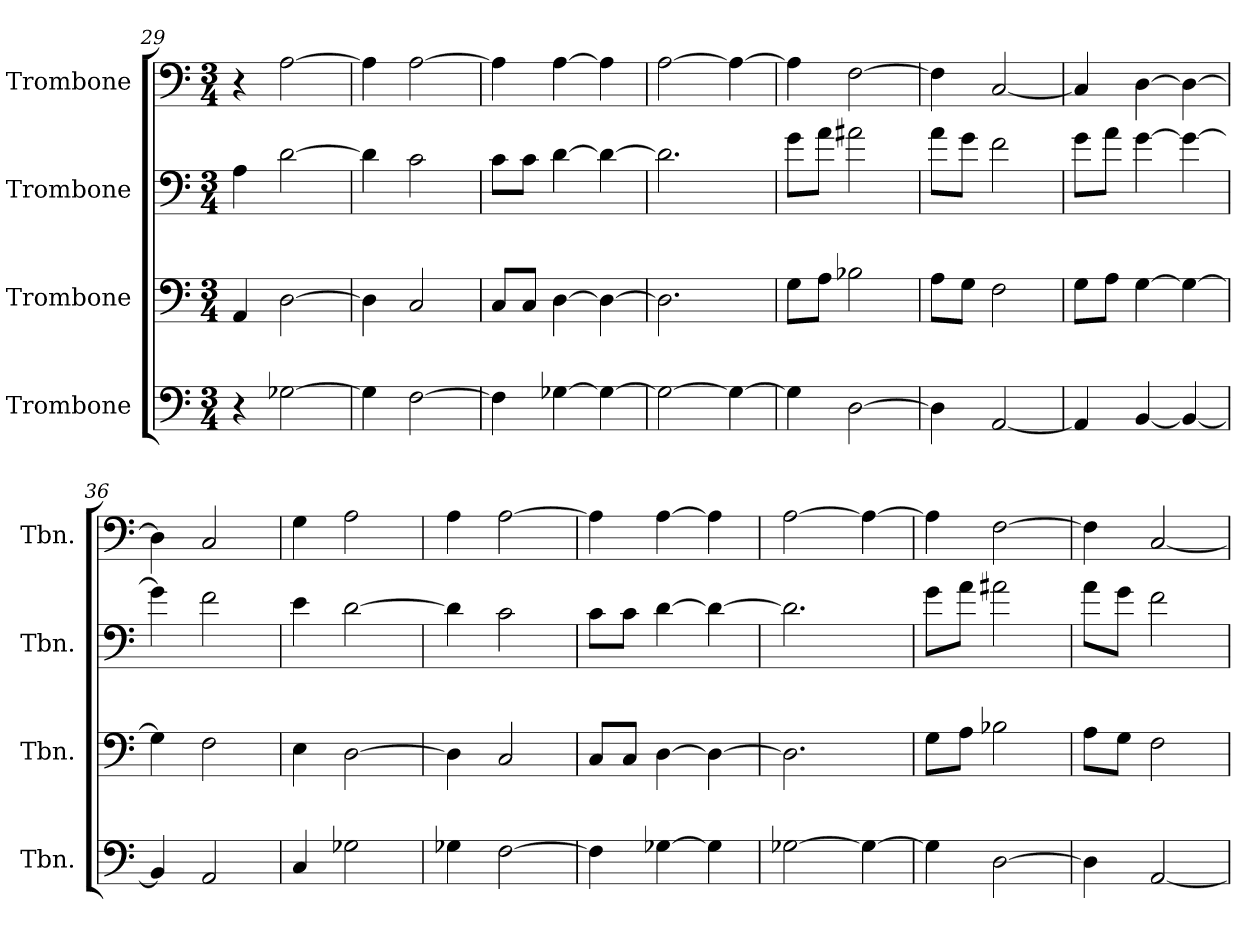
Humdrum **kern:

**kern	**kern	**kern	**kern
*part4	*part3	*part2	*part1
*staff4	*staff3	*staff2	*staff1
*I"Trombone	*I"Trombone	*I"Trombone	*I"Trombone
*I'Tbn.	*I'Tbn.	*I'Tbn.	*I'Tbn.
*clefF4	*clefF4	*clefF4	*clefF4
*k[]	*k[]	*k[]	*k[]
*M3/4	*M3/4	*M3/4	*M3/4
*MM160	*MM160	*MM160	*MM160
=29	=29	=29	=29
4r	4AA/	4A\	4r
[2G-X\	[2D\	[2d\	[2A\
!!LO:LB:g=z
=30	=30	=30	=30
4G-\]	4D\]	4d\]	4A\]
[2F\	2C/	2c\	[2A\
=31	=31	=31	=31
4F\]	8C/L	8c\L	4A\]
.	8C/J	8c\J	.
[4G-X\	[4D\	[4d\	[4A\
4G-\_	4D\_	4d\_	4A\]
=32	=32	=32	=32
2G-\_	2.D\]	2.d\]	[2A\
4G-\_	.	.	4A\_
=33	=33	=33	=33
4G-\]	8G\L	8g\L	4A\]
.	8A\J	8a\J	.
[2D\	2B-X\	2a#X\	[2F\
=34	=34	=34	=34
4D\]	8A\L	8a\L	4F\]
.	8G\J	8g\J	.
[2AA/	2F\	2f\	[2C/
=35	=35	=35	=35
4AA/]	8G\L	8g\L	4C/]
.	8A\J	8a\J	.
[4BB/	[4G\	[4g\	[4D\
4BB/_	4G\_	4g\_	4D\_
=36	=36	=36	=36
4BB/]	4G\]	4g\]	4D\]
2AA/	2F\	2f\	2C/
=37	=37	=37	=37
4C/	4E\	4e\	4G\
2G-X\	[2D\	[2d\	2A\
=38	=38	=38	=38
4G-X\	4D\]	4d\]	4A\
[2F\	2C/	2c\	[2A\
=39	=39	=39	=39
4F\]	8C/L	8c\L	4A\]
.	8C/J	8c\J	.
[4G-X\	[4D\	[4d\	[4A\
4G-\]	4D\_	4d\_	4A\]
=40	=40	=40	=40
[2G-X\	2.D\]	2.d\]	[2A\
4G-\_	.	.	4A\_
!!LO:PB:g=z
=41	=41	=41	=41
4G-\]	8G\L	8g\L	4A\]
.	8A\J	8a\J	.
[2D\	2B-X\	2a#X\	[2F\
=42	=42	=42	=42
4D\]	8A\L	8a\L	4F\]
.	8G\J	8g\J	.
[2AA/	2F\	2f\	[2C/
=	=	=	=
*-	*-	*-	*-
